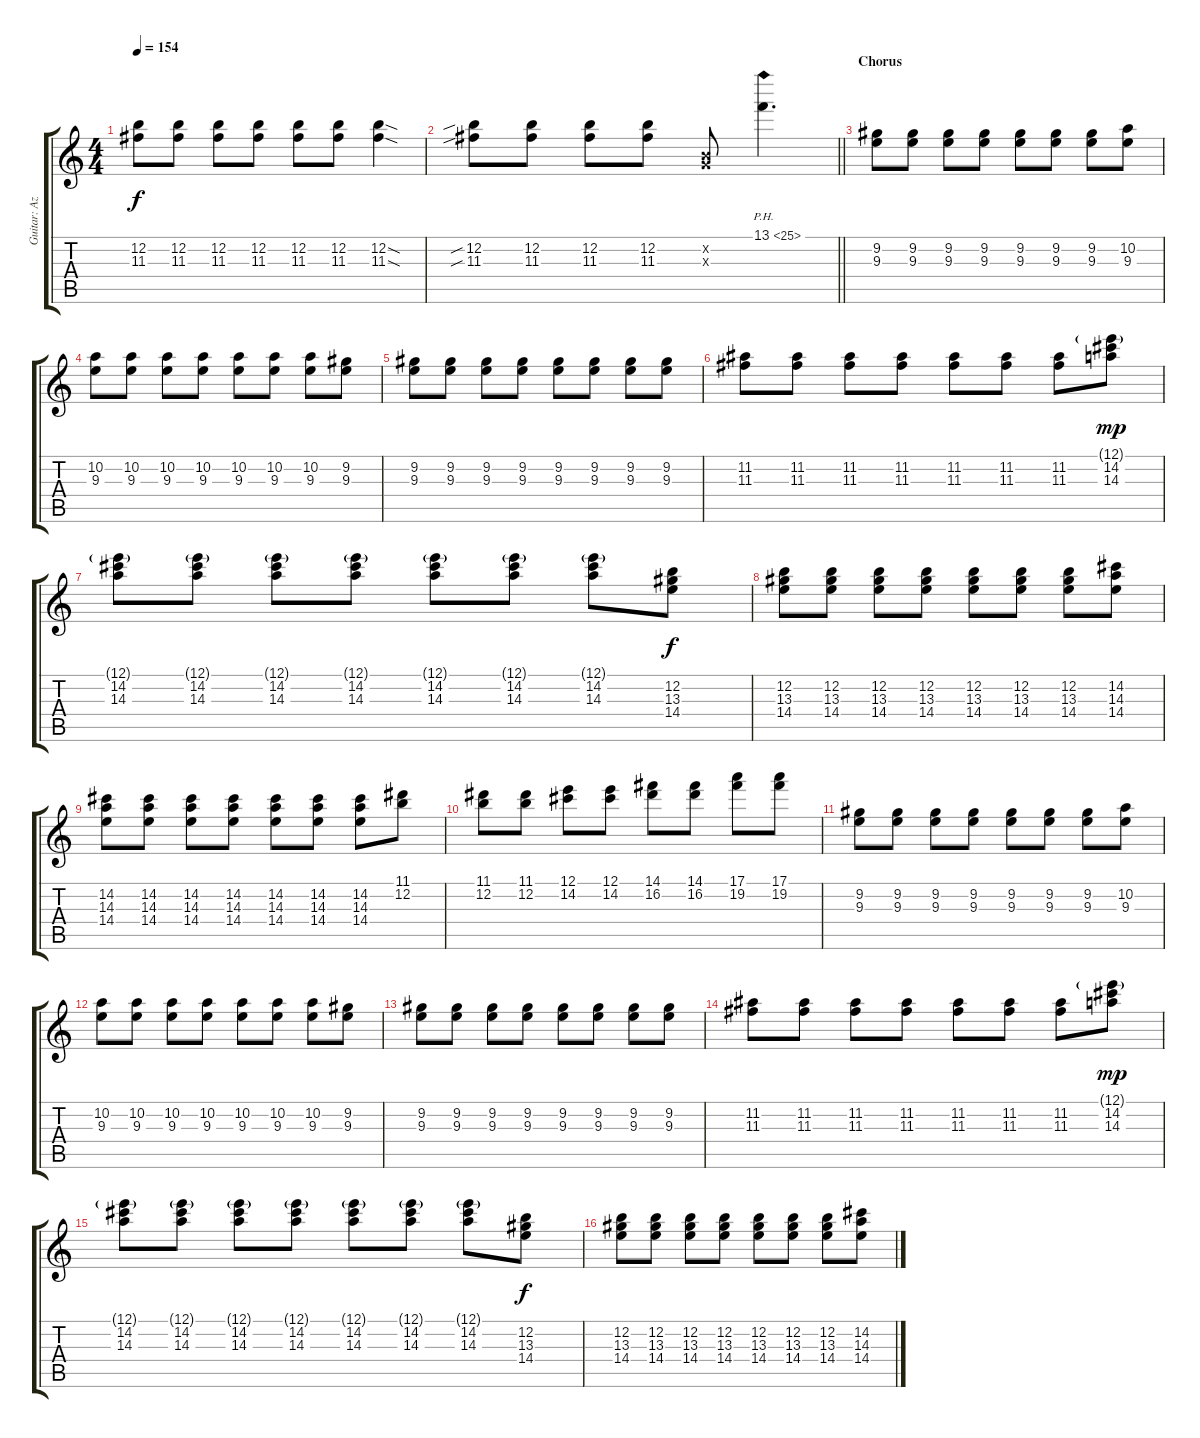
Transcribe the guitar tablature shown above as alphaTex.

\track ("Guitar: Azusa Nakano" "Guitar: Az") {instrument overdrivenguitar}
\staff {score tabs}
\tuning (E4 B3 G3 D3 A2 E2) {hide}
\ts (4 4)
\tempo 154
\clef g2
\ks c
(12.2 11.3).8{dy f} (12.2 11.3).8 (12.2 11.3).8 (12.2 11.3).8 (12.2 11.3).8 (12.2 11.3).8 (12.2{sod} 11.3{sod}).4 |
\barLineRight lightlight
(12.2{sib} 11.3{sib}).8 (12.2 11.3).8 (12.2 11.3).8 (12.2 11.3).8 (0.2{x} 0.3{x}).8 13.1{ph 12}.4{d} |
\section ("" "Chorus")
(9.2 9.3).8 (9.2 9.3).8 (9.2 9.3).8 (9.2 9.3).8 (9.2 9.3).8 (9.2 9.3).8 (9.2 9.3).8 (10.2 9.3).8 |
(10.2 9.3).8 (10.2 9.3).8 (10.2 9.3).8 (10.2 9.3).8 (10.2 9.3).8 (10.2 9.3).8 (10.2 9.3).8 (9.2 9.3).8 |
(9.2 9.3).8 (9.2 9.3).8 (9.2 9.3).8 (9.2 9.3).8 (9.2 9.3).8 (9.2 9.3).8 (9.2 9.3).8 (9.2 9.3).8 |
(11.2 11.3).8 (11.2 11.3).8 (11.2 11.3).8 (11.2 11.3).8 (11.2 11.3).8 (11.2 11.3).8 (11.2 11.3).8 (12.1{g} 14.2 14.3).8{dy mp} |
(12.1{g} 14.2 14.3).8 (12.1{g} 14.2 14.3).8 (12.1{g} 14.2 14.3).8 (12.1{g} 14.2 14.3).8 (12.1{g} 14.2 14.3).8 (12.1{g} 14.2 14.3).8 (12.1{g} 14.2 14.3).8 (12.2 13.3 14.4).8{dy f} |
(12.2 13.3 14.4).8 (12.2 13.3 14.4).8 (12.2 13.3 14.4).8 (12.2 13.3 14.4).8 (12.2 13.3 14.4).8 (12.2 13.3 14.4).8 (12.2 13.3 14.4).8 (14.2 14.3 14.4).8 |
(14.2 14.3 14.4).8 (14.2 14.3 14.4).8 (14.2 14.3 14.4).8 (14.2 14.3 14.4).8 (14.2 14.3 14.4).8 (14.2 14.3 14.4).8 (14.2 14.3 14.4).8 (11.1 12.2).8 |
(11.1 12.2).8 (11.1 12.2).8 (12.1 14.2).8 (12.1 14.2).8 (14.1 16.2).8 (14.1 16.2).8 (17.1 19.2).8 (17.1 19.2).8 |
(9.2 9.3).8 (9.2 9.3).8 (9.2 9.3).8 (9.2 9.3).8 (9.2 9.3).8 (9.2 9.3).8 (9.2 9.3).8 (10.2 9.3).8 |
(10.2 9.3).8 (10.2 9.3).8 (10.2 9.3).8 (10.2 9.3).8 (10.2 9.3).8 (10.2 9.3).8 (10.2 9.3).8 (9.2 9.3).8 |
(9.2 9.3).8 (9.2 9.3).8 (9.2 9.3).8 (9.2 9.3).8 (9.2 9.3).8 (9.2 9.3).8 (9.2 9.3).8 (9.2 9.3).8 |
(11.2 11.3).8 (11.2 11.3).8 (11.2 11.3).8 (11.2 11.3).8 (11.2 11.3).8 (11.2 11.3).8 (11.2 11.3).8 (12.1{g} 14.2 14.3).8{dy mp} |
(12.1{g} 14.2 14.3).8 (12.1{g} 14.2 14.3).8 (12.1{g} 14.2 14.3).8 (12.1{g} 14.2 14.3).8 (12.1{g} 14.2 14.3).8 (12.1{g} 14.2 14.3).8 (12.1{g} 14.2 14.3).8 (12.2 13.3 14.4).8{dy f} |
(12.2 13.3 14.4).8 (12.2 13.3 14.4).8 (12.2 13.3 14.4).8 (12.2 13.3 14.4).8 (12.2 13.3 14.4).8 (12.2 13.3 14.4).8 (12.2 13.3 14.4).8 (14.2 14.3 14.4).8
